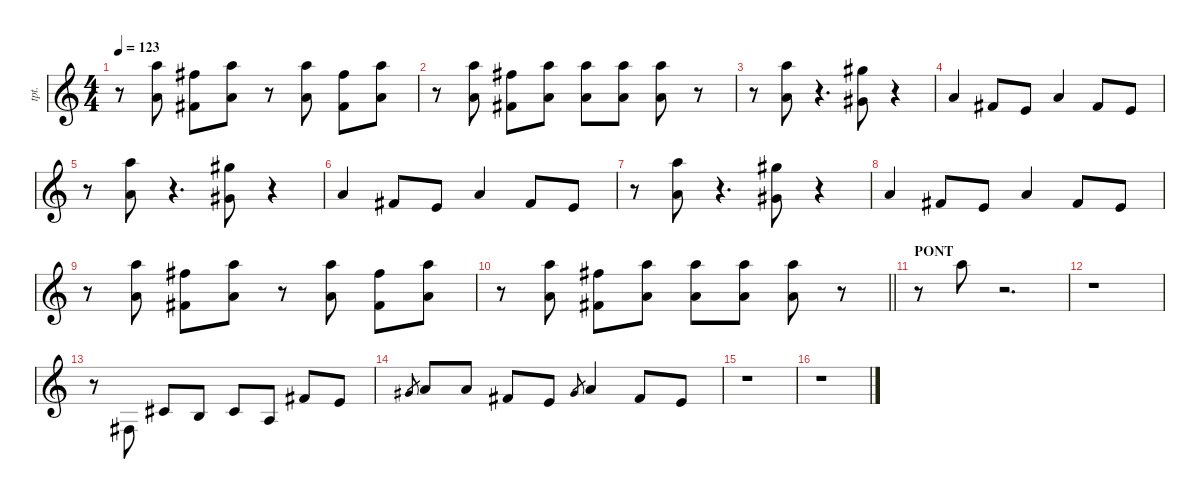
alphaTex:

\defaultSystemsLayout 4
\hideDynamics
\bracketExtendMode nobrackets
\otherSystemsTrackNameOrientation horizontal
\track ("Trumpet" "tpt.") {defaultSystemsLayout 4 instrument trumpet}
\staff {score}
\tuning (E4 B3 G3 D3 A2 E2)
\ts (4 4)
\tempo 123
\clef g2
\ks c
r.8{dy ff beam Down} (17.1 14.3).8{beam Down} (14.1{acc #} 16.4{acc #}).8{beam Down} (17.1 14.3).8{beam Down} r.8{beam Down} (17.1 19.4).8{beam Down} (14.1{acc #} 16.4{acc #}).8{beam Down} (17.1 19.4).8{beam Down} |
r.8{beam Down} (17.1 19.4).8{beam Down} (14.1{acc #} 16.4{acc #}).8{beam Down} (17.1 19.4).8{beam Down} (17.1 19.4).8{beam Down} (17.1 19.4).8{beam Down} (17.1 19.4).8{beam Down} r.8{beam Down} |
r.8{beam Down} (17.1 19.4).8{beam Down} r.4{d beam Down} (16.1{acc #} 18.4{acc #}).8{beam Down} r.4{beam Down} |
19.4.4{beam Up} 16.4{acc #}.8{beam Up} 14.4.8{beam Up} 14.3.4{beam Up} 11.3{acc #}.8{beam Up} 9.3.8{beam Up} |
r.8{beam Down} (17.1 14.3).8{beam Down} r.4{d beam Down} (16.1{acc #} 18.4{acc #}).8{beam Down} r.4{beam Down} |
14.3.4{beam Up} 16.4{acc #}.8{beam Up} 14.4.8{beam Up} 14.3.4{beam Up} 11.3{acc #}.8{beam Up} 9.3.8{beam Up} |
r.8{beam Down} (17.1 14.3).8{beam Down} r.4{d beam Down} (16.1{acc #} 18.4{acc #}).8{beam Down} r.4{beam Down} |
14.3.4{beam Up} 16.4{acc #}.8{beam Up} 14.4.8{beam Up} 14.3.4{beam Up} 11.3{acc #}.8{beam Up} 9.3.8{beam Up} |
r.8{beam Down} (17.1 14.3).8{beam Down} (14.1{acc #} 16.4{acc #}).8{beam Down} (17.1 14.3).8{beam Down} r.8{beam Down} (17.1 19.4).8{beam Down} (14.1{acc #} 16.4{acc #}).8{beam Down} (17.1 19.4).8{beam Down} |
\barLineRight lightlight
r.8{beam Down} (17.1 19.4).8{beam Down} (14.1{acc #} 16.4{acc #}).8{beam Down} (17.1 19.4).8{beam Down} (17.1 19.4).8{beam Down} (17.1 19.4).8{beam Down} (17.1 19.4).8{beam Down} r.8{beam Down} |
\section ("" "PONT")
r.8{beam Down} 17.1.8{beam Down} r.2{d beam Down} |
r.1{beam Down} |
r.8{beam Down} 4.4{acc #}.8{beam Up} 2.2{acc #}.8{beam Up} 0.2.8{beam Up} 2.2{acc #}.8{beam Up} 2.3.8{beam Up} 2.1{acc #}.8{beam Up} 0.1.8{beam Up} |
9.2{acc #}.8{gr dy f beam Up} 10.2.8{dy ff beam Up} 10.2.8{beam Up} 11.3{acc #}.8{beam Up} 9.3.8{beam Up} 9.2{acc #}.8{gr beam Up} 10.2.4{beam Up} 11.3{acc #}.8{beam Up} 9.3.8{beam Up} |
r.1{beam Down} |
r.1{beam Down}
